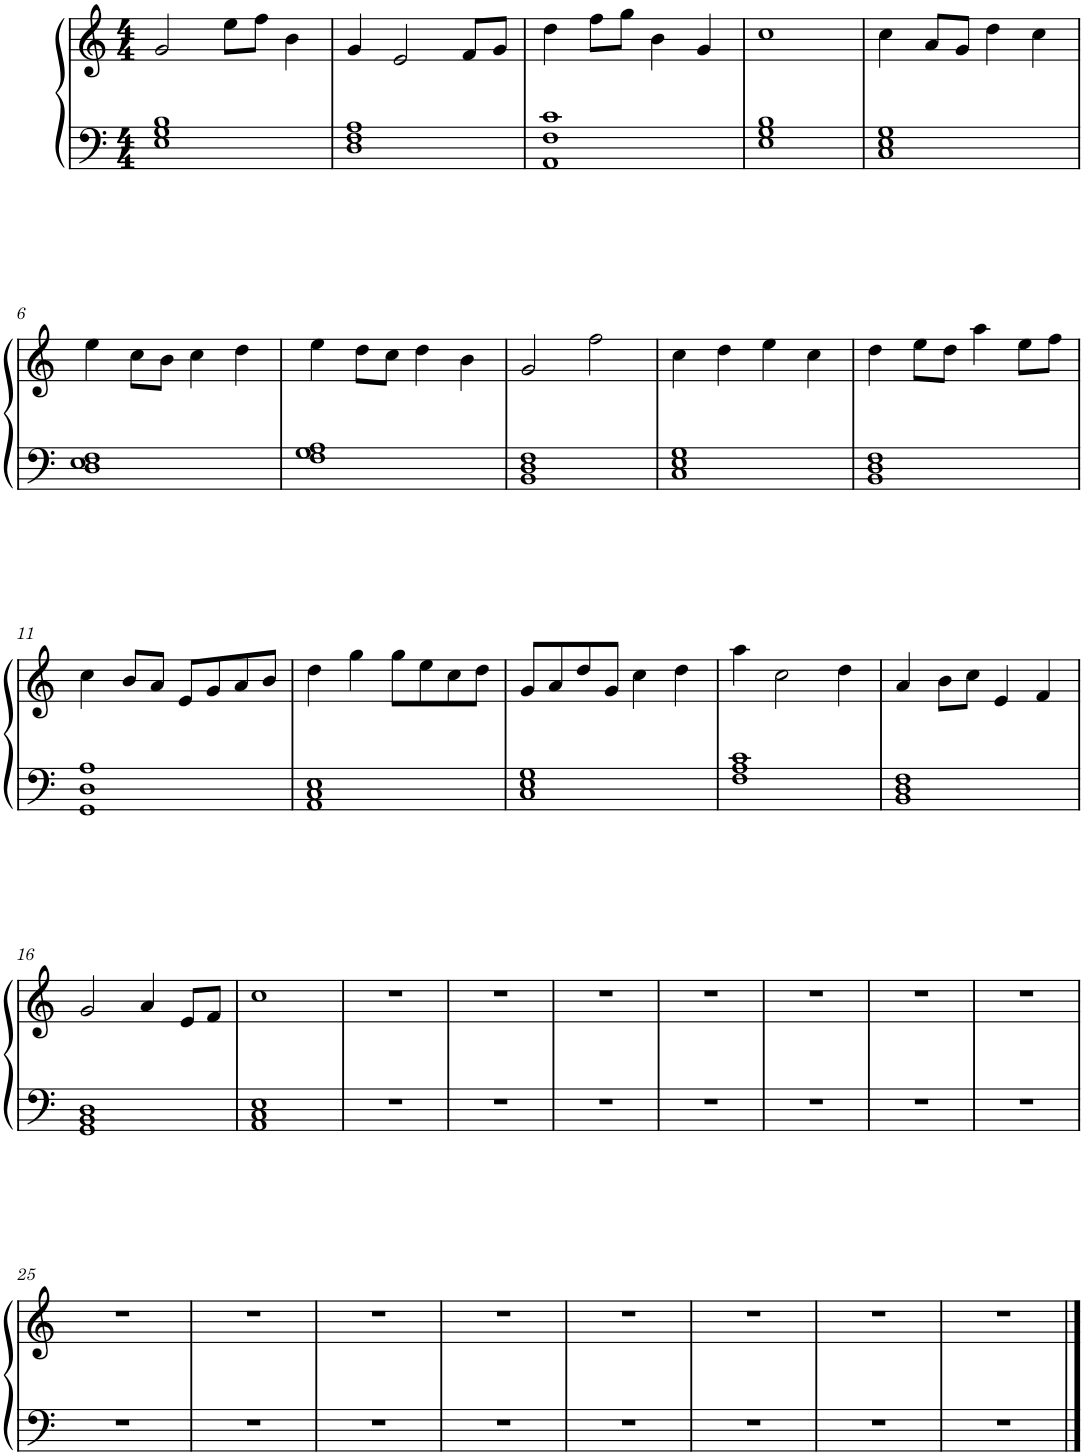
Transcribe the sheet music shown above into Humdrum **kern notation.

**kern	**kern
*part1	*part1
*staff2	*staff1
*I"Piano	*
*I'Pno.	*
*clefF4	*clefG2
*k[]	*k[]
*M4/4	*M4/4
=1	=1
1E 1G 1B	2g/
.	8ee\L
.	8ff\J
.	4b\
=2	=2
1D 1F 1A	4g/
.	2e/
.	8f/L
.	8g/J
=3	=3
1AA 1F 1c	4dd\
.	8ff\L
.	8gg\J
.	4b\
.	4g/
=4	=4
1E 1G 1B	1cc
=5	=5
1C 1E 1G	4cc\
.	8a/L
.	8g/J
.	4dd\
.	4cc\
!!LO:LB:g=z
=6	=6
1D 1E 1F	4ee\
.	8cc\L
.	8b\J
.	4cc\
.	4dd\
=7	=7
1F 1G 1A	4ee\
.	8dd\L
.	8cc\J
.	4dd\
.	4b\
=8	=8
1BB 1D 1F	2g/
.	2ff\
=9	=9
1C 1E 1G	4cc\
.	4dd\
.	4ee\
.	4cc\
=10	=10
1BB 1D 1F	4dd\
.	8ee\L
.	8dd\J
.	4aa\
.	8ee\L
.	8ff\J
!!LO:LB:g=z
=11	=11
1GG 1D 1A	4cc\
.	8b/L
.	8a/J
.	8e/L
.	8g/
.	8a/
.	8b/J
=12	=12
1AA 1C 1E	4dd\
.	4gg\
.	8gg\L
.	8ee\
.	8cc\
.	8dd\J
=13	=13
1C 1E 1G	8g/L
.	8a/
.	8dd/
.	8g/J
.	4cc\
.	4dd\
=14	=14
1F 1A 1c	4aa\
.	2cc\
.	4dd\
=15	=15
1BB 1D 1F	4a/
.	8b\L
.	8cc\J
.	4e/
.	4f/
!!LO:LB:g=z
=16	=16
1GG 1BB 1D	2g/
.	4a/
.	8e/L
.	8f/J
=17	=17
1AA 1C 1E	1cc
=18	=18
1r	1r
=19	=19
1r	1r
=20	=20
1r	1r
=21	=21
1r	1r
=22	=22
1r	1r
=23	=23
1r	1r
=24	=24
1r	1r
!!LO:LB:g=z
=25	=25
1r	1r
=26	=26
1r	1r
=27	=27
1r	1r
=28	=28
1r	1r
=29	=29
1r	1r
=30	=30
1r	1r
=31	=31
1r	1r
=32	=32
1r	1r
==	==
*-	*-
